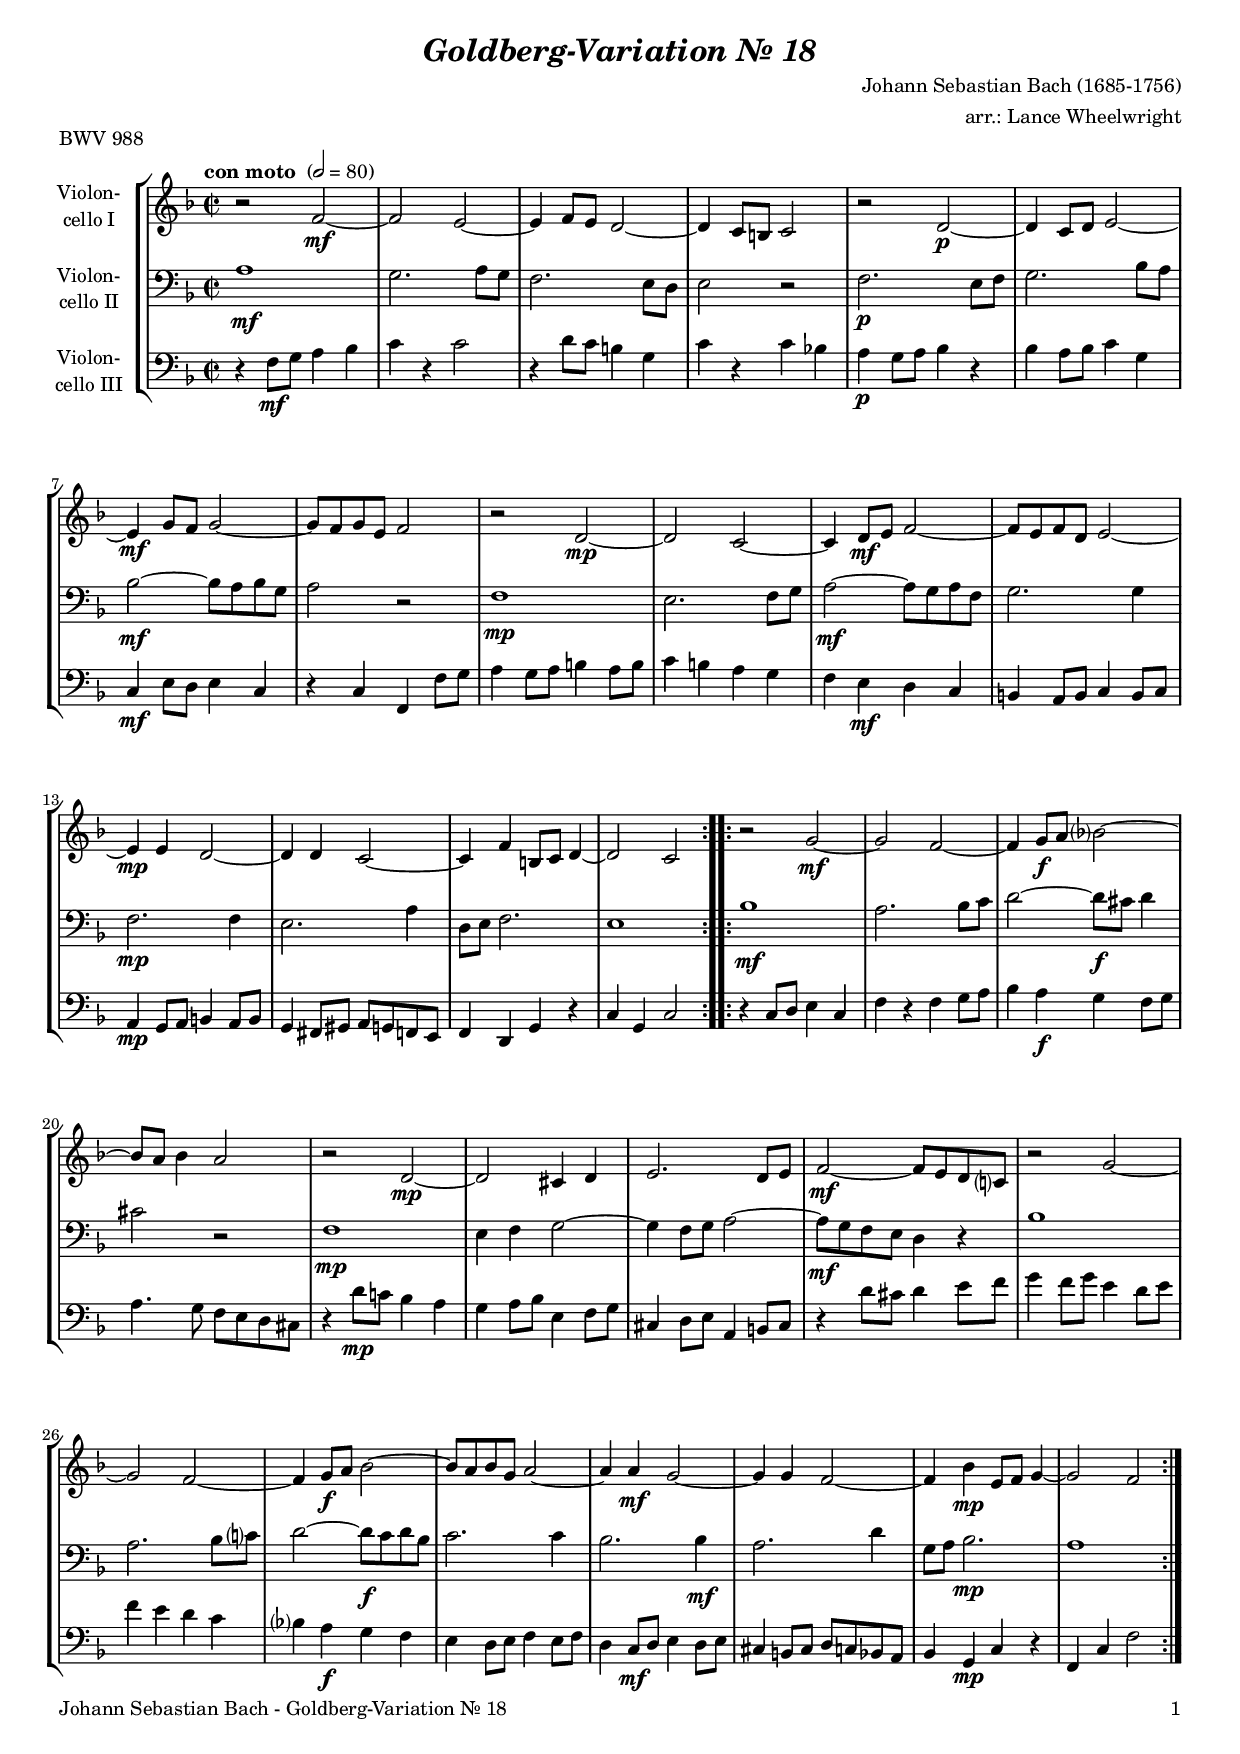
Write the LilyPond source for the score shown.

\version "2.24.3"
\include "deutsch.ly"
  
#(set-global-staff-size 17)

\header {
  title     = \markup \bold \italic "Goldberg-Variation Nr. 18"
  composer  = "Johann Sebastian Bach (1685-1756)"
  arranger  = "arr.: Lance Wheelwright"
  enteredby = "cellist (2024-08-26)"
  piece     = "BWV 988"
}

voiceconsts = {
  \key g \major
  \time 2/2
  \clef "bass"
%  \numericTimeSignature
  \compressEmptyMeasures
% Set default beaming for all staves
%  \set Timing.beamExceptions = #'()
%  \set Timing.baseMoment     = #(ly:make-moment 1 4)
%  \set Timing.beatStructure  = #'(1 1 1)
  \tempo "con moto " 2=80
}

mivl = "violin"
miva = "viola"
mivc = "cello"

atem = \mark \markup \box \italic "a tempo"
rit  = \mark \markup \box \italic "rit."

va = \relative c'' {
  \voiceconsts
  \clef "treble"
  
  \repeat volta 2 {
    r2 g~\mf
    g fis~
    fis4 g8 fis e2~
    e4 d8 cis d2

    r e~\p
    e4 d8 e fis2~
    fis4\mf a8 g a2~
    a8 g a fis g2

    r e~\mp
    e d~
    d4 e8\mf fis g2~
    g8 fis g e fis2~

    fis4\mp fis e2~
    e4 e d2~
    d4 g cis,8 d e4~
    e2 d
  }

  \repeat volta 2 {
    r a'~\mf
    a g~
    g4 a8\f h c?2~
    c8 h c4 h2

    r e,~\mp
    e dis4 e
    fis2. e8 fis
    g2~\mf g8 fis e d?

    r2 a'~
    a g~
    g4 a8\f h c2~
    c8 h c a h2~

    h4 h\mf a2~
    a4 a g2~
    g4 c\mp fis,8 g a4~
    a2 g
  }
}

vb = \relative c' {
  \voiceconsts

  \repeat volta 2 {
    h1\mf
    a2. h8 a
    g2. fis8 e
    fis2 r

    g2.\p fis8 g
    a2. c8 h
    c2~\mf c8 h c a
    h2 r

    g1\mp
    fis2. g8 a
    h2~\mf h8 a h g
    a2. a4

    g2.\mp g4
    fis2. h4
    e,8 fis g2.
    fis1
  }

  \repeat volta 2 {
    c'\mf
    h2. c8 d
    e2~ e8\f dis e4
    dis2 r

    g,1\mp
    fis4 g a2~
    a4 g8 a h2~
    h8\mf a g fis e4 r

    c'1
    h2. c8 d?
    e2~ e8\f d e c
    d2. d4

    c2. c4\mf
    h2. e4
    a,8 h c2.\mp
    h1
  }
}

vc = \relative c' {
  \voiceconsts

  \repeat volta 2 {
    r4 g8\mf a h4 c
    d r d2
    r4 e8 d cis4 a
    d r d c!

    h\p a8 h c4 r
    c h8 c d4 a
    d,\mf fis8 e fis4 d
    r d g, g'8 a

    h4 a8 h cis4 h8 cis
    d4 cis h a
    g fis\mf e d
    cis h8 cis d4 cis8 d

    h4\mp a8 h cis4 h8 cis
    a4 gis8 ais h a g fis
    g4 e a r
    d a d2
  }

  \repeat volta 2 {
    r4 d8 e fis4 d
    g r g a8 h
    c4 h\f a g8 a
    h4. a8 g fis e dis

    r4 e'8\mp d! c4 h
    a h8 c fis,4 g8 a
    dis,4 e8 fis h,4 cis8 dis
    r4 e'8 dis e4 fis8 g

    a4 g8 a fis4 e8 fis
    g4 fis e d
    c? h\f a g
    fis e8 fis g4 fis8 g

    e4 d8\mf e fis4 e8 fis
    dis4 cis8 dis e d c h
    c4 a\mp d r
    g, d' g2
  }
}


music = \new StaffGroup <<
      \new Staff {
	\set Staff.midiInstrument = \mivc
	\set Staff.instrumentName = \markup \center-column { "Violon-" "cello I" }
	\transpose g f { \va }
      }

      \new Staff {
	\set Staff.midiInstrument = \mivc
	\set Staff.instrumentName = \markup \center-column { "Violon-" "cello II" }
	\transpose g f { \vb }
      }

      \new Staff {
	\set Staff.midiInstrument = \mivc
	\set Staff.instrumentName = \markup \center-column { "Violon-" "cello III" }
	\transpose g f { \vc }
      }
>>

\book {
  \paper {
    print-page-number = ##t
    print-first-page-number = ##t
    ragged-last-bottom = ##f
    oddHeaderMarkup = \markup \null
    evenHeaderMarkup = \markup \null
    oddFooterMarkup = \markup {
      \fill-line {
        \if \should-print-page-number
        "Johann Sebastian Bach - Goldberg-Variation Nr. 18" \fromproperty #'page:page-number-string
      }
    }
    evenFooterMarkup = \oddFooterMarkup
  } \score {
    \music
    \layout {}
  }

  \score {
    \unfoldRepeats \music

    \midi {
      \context {
        \Score
      }
    }
  }
}
